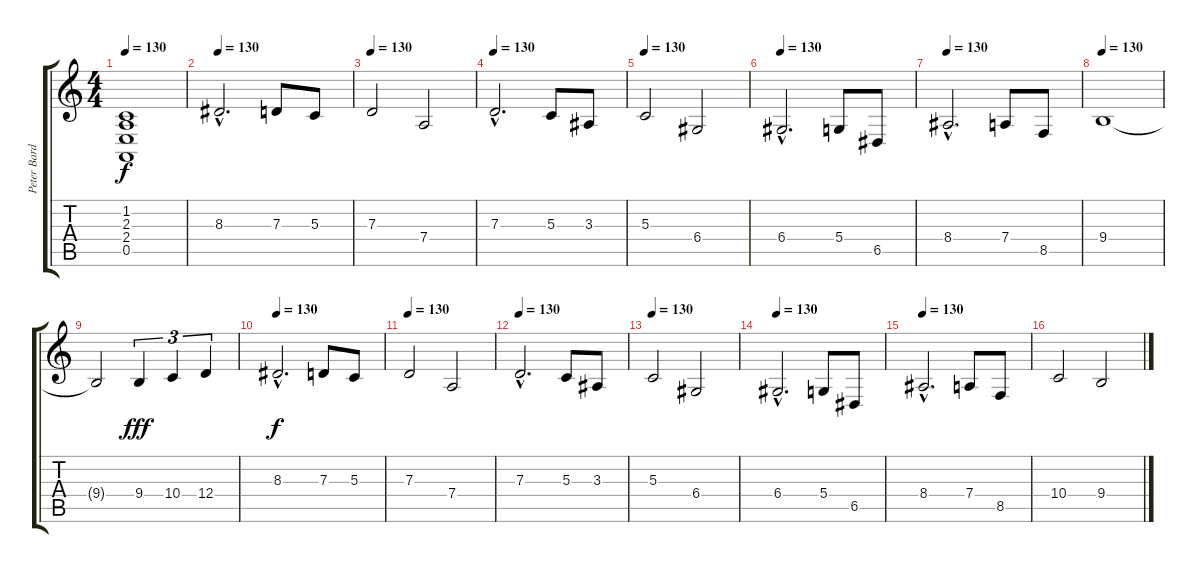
\track ("Peter Bardens" "Peter Bard") {instrument drawbarorgan}
\staff {score tabs}
\tuning (E4 B3 G3 D3 A2 E2) {hide}
\ts (4 4)
\tempo 130
\clef g2
\ks c
(1.2 2.3 2.4 0.5).1{dy f} |
\tempo 130
8.3{hac}.2{d volume 16 instrument drawbarorgan} 7.3.8 5.3.8 |
\tempo 130
7.3.2 7.4.2 |
\tempo 130
7.3{hac}.2{d} 5.3.8 3.3.8 |
\tempo 130
5.3.2 6.4.2 |
\tempo 130
6.4{hac}.2{d volume 16} 5.4.8 6.5.8 |
\tempo 130
8.4{hac}.2{d} 7.4.8 8.5.8 |
\tempo 130
9.4.1 |
9.4{t}.2 9.4.4{tu (3 2) dy fff} 10.4.4{tu (3 2)} 12.4.4{tu (3 2)} |
\tempo 130
8.3{hac}.2{d dy f instrument drawbarorgan} 7.3.8 5.3.8 |
\tempo 130
7.3.2 7.4.2 |
\tempo 130
7.3{hac}.2{d} 5.3.8 3.3.8 |
\tempo 130
5.3.2 6.4.2 |
\tempo 130
6.4{hac}.2{d} 5.4.8 6.5.8 |
\tempo 130
8.4{hac}.2{d} 7.4.8 8.5.8 |
10.4.2 9.4.2
